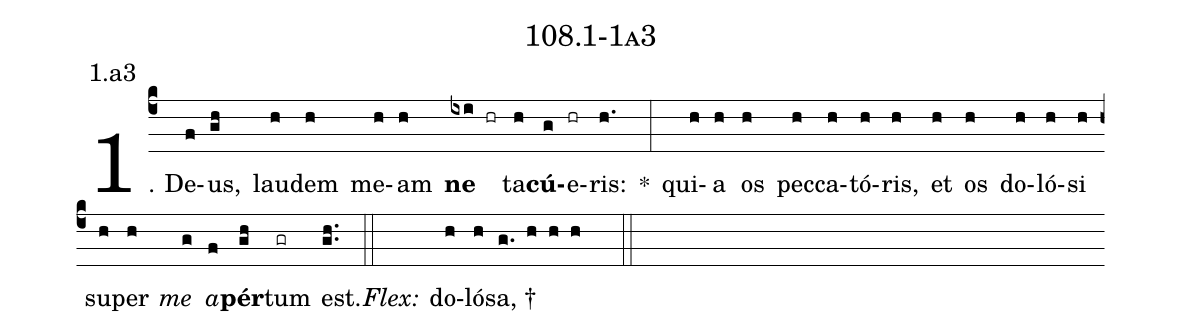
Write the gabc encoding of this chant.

name: 108.1-1a3;
annotation: 1.a3;
%%
(c4)1. De(f)us,(gh) lau(h)dem(h) me(h)am(h) <b>ne</b>(ixi hr) ta(h)<b>cú</b>(g)e(hr)ris:(h.) *(:) qui(h)a(h) os(h) pec(h)ca(h)tó(h)ris,(h) et(h) os(h) do(h)ló(h)si(h) su(h)per(h) <i>me</i>(g) <i>a</i>(f)<b>pér</b>(gh)tum(gr) est.(gh..) (::)
<i>Flex:</i>()  do(h)ló(h)sa, †(g. h h h  ::)
